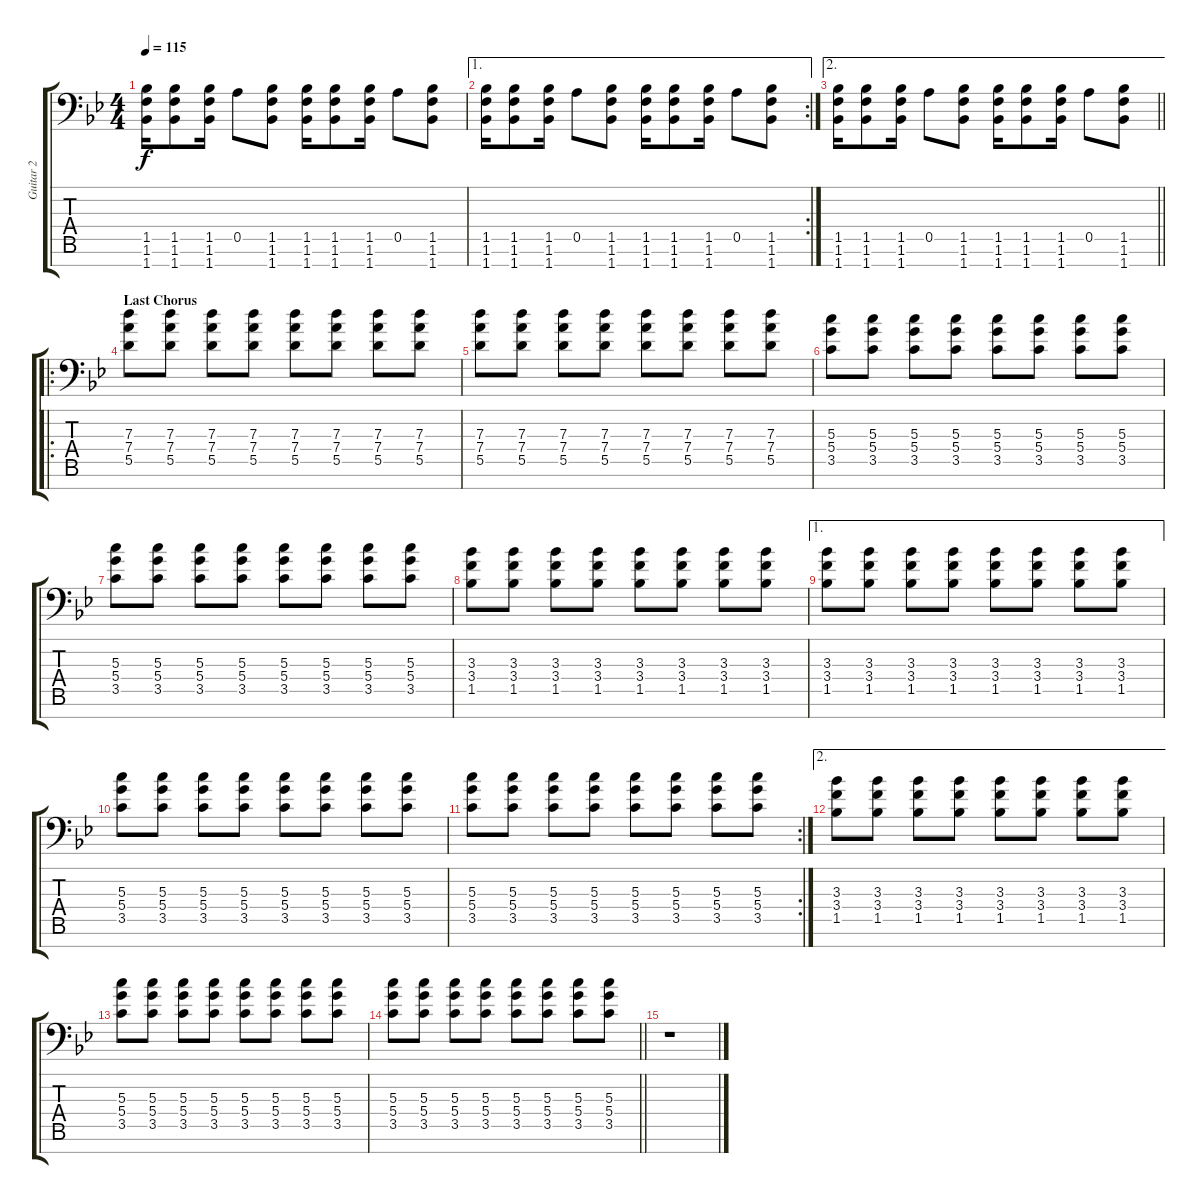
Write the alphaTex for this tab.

\track ("Guitar 2" "Guitar 2") {instrument overdrivenguitar}
\staff {score tabs}
\tuning (E4 B3 G3 D3 A2 E2 A1) {hide}
\ts (4 4)
\tempo 115
\clef f4
\ks bb
(1.5 1.6 1.7).16{dy f} (1.5 1.6 1.7).8 (1.5 1.6 1.7).16 0.5.8 (1.5 1.6 1.7).8 (1.5 1.6 1.7).16 (1.5 1.6 1.7).8 (1.5 1.6 1.7).16 0.5.8 (1.5 1.6 1.7).8 |
\ae 1
\rc 2
(1.5 1.6 1.7).16 (1.5 1.6 1.7).8 (1.5 1.6 1.7).16 0.5.8 (1.5 1.6 1.7).8 (1.5 1.6 1.7).16 (1.5 1.6 1.7).8 (1.5 1.6 1.7).16 0.5.8 (1.5 1.6 1.7).8 |
\ae 2
\barLineRight lightlight
(1.5 1.6 1.7).16 (1.5 1.6 1.7).8 (1.5 1.6 1.7).16 0.5.8 (1.5 1.6 1.7).8 (1.5 1.6 1.7).16 (1.5 1.6 1.7).8 (1.5 1.6 1.7).16 0.5.8 (1.5 1.6 1.7).8 |
\ro
\section ("" "Last Chorus")
(7.3 7.4 5.5).8 (7.3 7.4 5.5).8 (7.3 7.4 5.5).8 (7.3 7.4 5.5).8 (7.3 7.4 5.5).8 (7.3 7.4 5.5).8 (7.3 7.4 5.5).8 (7.3 7.4 5.5).8 |
(7.3 7.4 5.5).8 (7.3 7.4 5.5).8 (7.3 7.4 5.5).8 (7.3 7.4 5.5).8 (7.3 7.4 5.5).8 (7.3 7.4 5.5).8 (7.3 7.4 5.5).8 (7.3 7.4 5.5).8 |
(5.3 5.4 3.5).8 (5.3 5.4 3.5).8 (5.3 5.4 3.5).8 (5.3 5.4 3.5).8 (5.3 5.4 3.5).8 (5.3 5.4 3.5).8 (5.3 5.4 3.5).8 (5.3 5.4 3.5).8 |
(5.3 5.4 3.5).8 (5.3 5.4 3.5).8 (5.3 5.4 3.5).8 (5.3 5.4 3.5).8 (5.3 5.4 3.5).8 (5.3 5.4 3.5).8 (5.3 5.4 3.5).8 (5.3 5.4 3.5).8 |
(3.3 3.4 1.5).8 (3.3 3.4 1.5).8 (3.3 3.4 1.5).8 (3.3 3.4 1.5).8 (3.3 3.4 1.5).8 (3.3 3.4 1.5).8 (3.3 3.4 1.5).8 (3.3 3.4 1.5).8 |
\ae 1
(3.3 3.4 1.5).8 (3.3 3.4 1.5).8 (3.3 3.4 1.5).8 (3.3 3.4 1.5).8 (3.3 3.4 1.5).8 (3.3 3.4 1.5).8 (3.3 3.4 1.5).8 (3.3 3.4 1.5).8 |
(5.3 5.4 3.5).8 (5.3 5.4 3.5).8 (5.3 5.4 3.5).8 (5.3 5.4 3.5).8 (5.3 5.4 3.5).8 (5.3 5.4 3.5).8 (5.3 5.4 3.5).8 (5.3 5.4 3.5).8 |
\rc 2
(5.3 5.4 3.5).8 (5.3 5.4 3.5).8 (5.3 5.4 3.5).8 (5.3 5.4 3.5).8 (5.3 5.4 3.5).8 (5.3 5.4 3.5).8 (5.3 5.4 3.5).8 (5.3 5.4 3.5).8 |
\ae 2
(3.3 3.4 1.5).8 (3.3 3.4 1.5).8 (3.3 3.4 1.5).8 (3.3 3.4 1.5).8 (3.3 3.4 1.5).8 (3.3 3.4 1.5).8 (3.3 3.4 1.5).8 (3.3 3.4 1.5).8 |
(5.3 5.4 3.5).8 (5.3 5.4 3.5).8 (5.3 5.4 3.5).8 (5.3 5.4 3.5).8 (5.3 5.4 3.5).8 (5.3 5.4 3.5).8 (5.3 5.4 3.5).8 (5.3 5.4 3.5).8 |
\barLineRight lightlight
(5.3 5.4 3.5).8 (5.3 5.4 3.5).8 (5.3 5.4 3.5).8 (5.3 5.4 3.5).8 (5.3 5.4 3.5).8 (5.3 5.4 3.5).8 (5.3 5.4 3.5).8 (5.3 5.4 3.5).8 |
r.1
